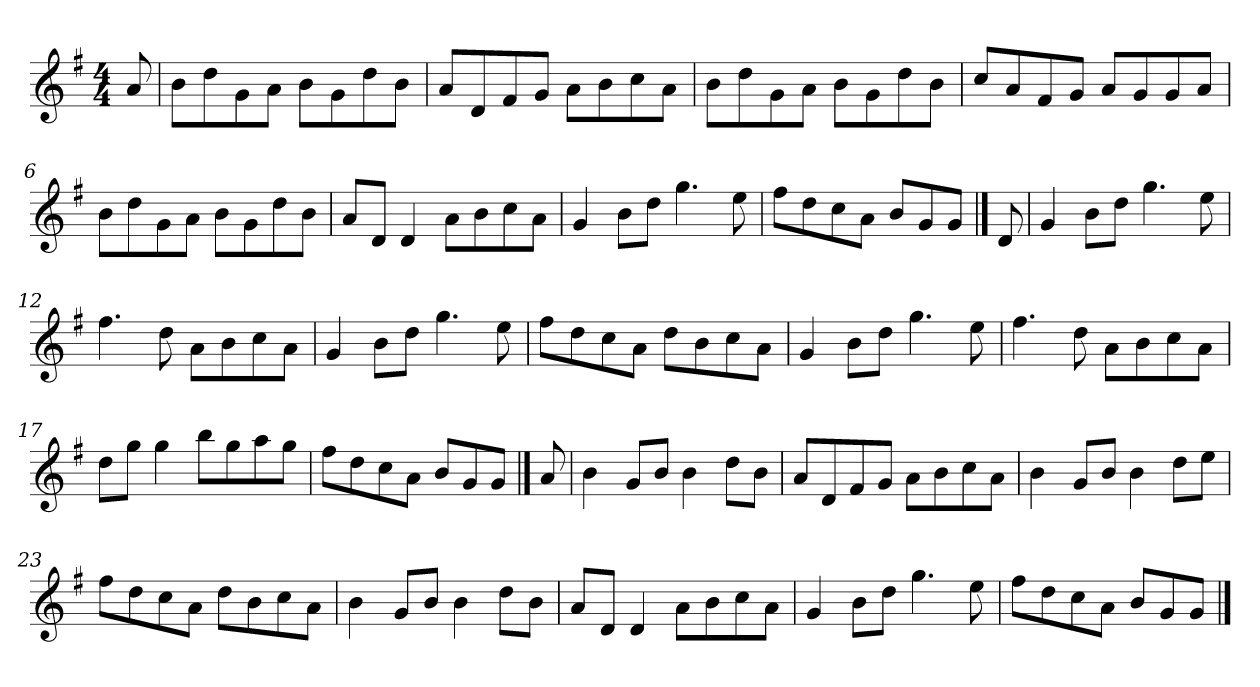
**kern
*part1
*staff1
*clefG2
*k[f#]
*G:
*M4/4
=1
8a/
=2
8b\L
8dd\
8g\
8a\J
8b\L
8g\
8dd\
8b\J
=3
8a/L
8d/
8f#/
8g/J
8a\L
8b\
8cc\
8a\J
=4
8b\L
8dd\
8g\
8a\J
8b\L
8g\
8dd\
8b\J
=5
8cc/L
8a/
8f#/
8g/J
8a/L
8g/
8g/
8a/J
!!LO:LB:g=z
=6
8b\L
8dd\
8g\
8a\J
8b\L
8g\
8dd\
8b\J
=7
8a/L
8d/J
4d/
8a\L
8b\
8cc\
8a\J
=8
4g/
8b\L
8dd\J
4.gg\
8ee\
=9
8ff#\L
8dd\
8cc\
8a\J
8b/L
8g/
8g/J
!!LO:LB:g=z
==10
8d/
=11
4g/
8b\L
8dd\J
4.gg\
8ee\
=12
4.ff#\
8dd\
8a\L
8b\
8cc\
8a\J
=13
4g/
8b\L
8dd\J
4.gg\
8ee\
=14
8ff#\L
8dd\
8cc\
8a\J
8dd\L
8b\
8cc\
8a\J
!!LO:LB:g=z
=15
4g/
8b\L
8dd\J
4.gg\
8ee\
=16
4.ff#\
8dd\
8a\L
8b\
8cc\
8a\J
=17
8dd\L
8gg\J
4gg\
8bb\L
8gg\
8aa\
8gg\J
=18
8ff#\L
8dd\
8cc\
8a\J
8b/L
8g/
8g/J
!!LO:LB:g=z
==19
8a/
=20
4b\
8g/L
8b/J
4b\
8dd\L
8b\J
=21
8a/L
8d/
8f#/
8g/J
8a\L
8b\
8cc\
8a\J
=22
4b\
8g/L
8b/J
4b\
8dd\L
8ee\J
=23
8ff#\L
8dd\
8cc\
8a\J
8dd\L
8b\
8cc\
8a\J
!!LO:LB:g=z
=24
4b\
8g/L
8b/J
4b\
8dd\L
8b\J
=25
8a/L
8d/J
4d/
8a\L
8b\
8cc\
8a\J
=26
4g/
8b\L
8dd\J
4.gg\
8ee\
=27
8ff#\L
8dd\
8cc\
8a\J
8b/L
8g/
8g/J
==
*-
